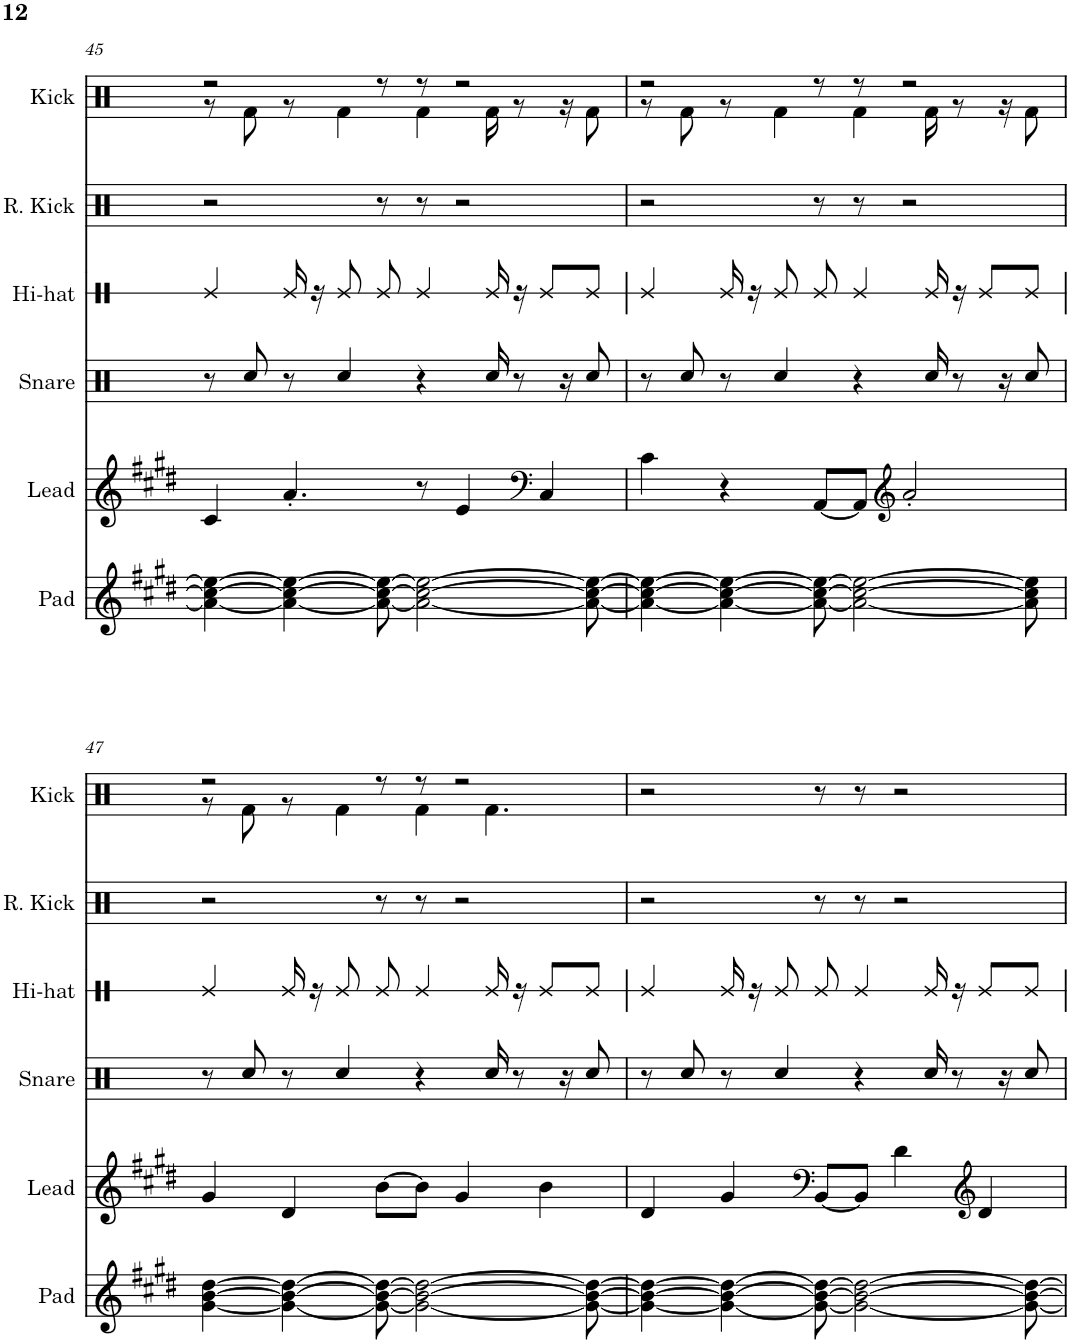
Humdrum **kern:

**kern	**kern	**kern	**kern	**kern	**kern
*part6	*part5	*part4	*part3	*part2	*part1
*staff6	*staff5	*staff4	*staff3	*staff2	*staff1
*I"Pad	*I"Lead	*I"Snare	*I"Hi-hat	*I"Reverb Kick	*I"Kick
*I'Pad	*I'Lead	*I'Snare	*I'Hi-hat	*I'R. Kick	*I'Kick
!!LO:PB:g=z
*clefG2	*clefG2	*clefX	*clefX	*clefX	*clefX
*k[f#c#g#d#]	*k[f#c#g#d#]	*k[f#c#g#d#]	*k[f#c#g#d#]	*k[f#c#g#d#]	*k[f#c#g#d#]
*M5/4	*M5/4	*M5/4	*M5/4	*M5/4	*M5/4
=45	=45	=45	=45	=45	=45
*	*	*	*	*	*^
4a\_ 4cc#\_ 4ee\_	4c#/	8r	4Re/	2r	2r	8r
.	.	8Rcc/	.	.	.	8Rf\
4a\_ 4cc#\_ 4ee\_	4.a'/	8r	16Re/	.	.	8r
.	.	.	16r	.	.	.
.	.	4Rcc/	8Re/	.	.	4Rf\
8a\_ 8cc#\_ 8ee\_	.	.	8Re/	8r	8r	.
2a\_ 2cc#\_ 2ee\_	8r	4r	4Re/	8r	8r	4Rf\
.	4e/	.	.	2r	2r	.
.	.	16Rcc/	16Re/	.	.	16Rf\
.	.	8r	16r	.	.	8r
*	*clefF4	*	*	*	*	*
.	4C#/	.	8Re/L	.	.	.
.	.	16r	.	.	.	16r
8a\_ 8cc#\_ 8ee\_	.	8Rcc/	8Re/J	.	.	8Rf\
=46	=46	=46	=46	=46	=46	=46
4a\_ 4cc#\_ 4ee\_	4c#\	8r	4Re/	2r	2r	8r
.	.	8Rcc/	.	.	.	8Rf\
4a\_ 4cc#\_ 4ee\_	4r	8r	16Re/	.	.	8r
.	.	.	16r	.	.	.
.	.	4Rcc/	8Re/	.	.	4Rf\
8a\_ 8cc#\_ 8ee\_	[8AA/L	.	8Re/	8r	8r	.
2a\_ 2cc#\_ 2ee\_	8AA/J]	4r	4Re/	8r	8r	4Rf\
*	*clefG2	*	*	*	*	*
.	2a'/	.	.	2r	2r	.
.	.	16Rcc/	16Re/	.	.	16Rf\
.	.	8r	16r	.	.	8r
.	.	.	8Re/L	.	.	.
.	.	16r	.	.	.	16r
8a\] 8cc#\] 8ee\]	.	8Rcc/	8Re/J	.	.	8Rf\
!!LO:LB:g=z	!!
=47	=47	=47	=47	=47	=47	=47
[4g#\ [4b\ [4dd#\	4g#/	8r	4Re/	2r	2r	8r
.	.	8Rcc/	.	.	.	8Rf\
4g#\_ 4b\_ 4dd#\_	4d#/	8r	16Re/	.	.	8r
.	.	.	16r	.	.	.
.	.	4Rcc/	8Re/	.	.	4Rf\
8g#\_ 8b\_ 8dd#\_	[8b\L	.	8Re/	8r	8r	.
2g#\_ 2b\_ 2dd#\_	8b\J]	4r	4Re/	8r	8r	4Rf\
.	4g#/	.	.	2r	2r	.
.	.	16Rcc/	16Re/	.	.	4.Rf\
.	.	8r	16r	.	.	.
.	4b\	.	8Re/L	.	.	.
.	.	16r	.	.	.	.
8g#\_ 8b\_ 8dd#\_	.	8Rcc/	8Re/J	.	.	.
*	*	*	*	*	*v	*v
=48	=48	=48	=48	=48	=48
4g#\_ 4b\_ 4dd#\_	4d#/	8r	4Re/	2r	2r
.	.	8Rcc/	.	.	.
4g#\_ 4b\_ 4dd#\_	4g#/	8r	16Re/	.	.
.	.	.	16r	.	.
.	.	4Rcc/	8Re/	.	.
*	*clefF4	*	*	*	*
8g#\_ 8b\_ 8dd#\_	[8BB/L	.	8Re/	8r	8r
2g#\_ 2b\_ 2dd#\_	8BB/J]	4r	4Re/	8r	8r
.	4d#\	.	.	2r	2r
.	.	16Rcc/	16Re/	.	.
.	.	8r	16r	.	.
*	*clefG2	*	*	*	*
.	4d#/	.	8Re/L	.	.
.	.	16r	.	.	.
8g#\_ 8b\_ 8dd#\_	.	8Rcc/	8Re/J	.	.
=	=	=	=	=	=
*-	*-	*-	*-	*-	*-
